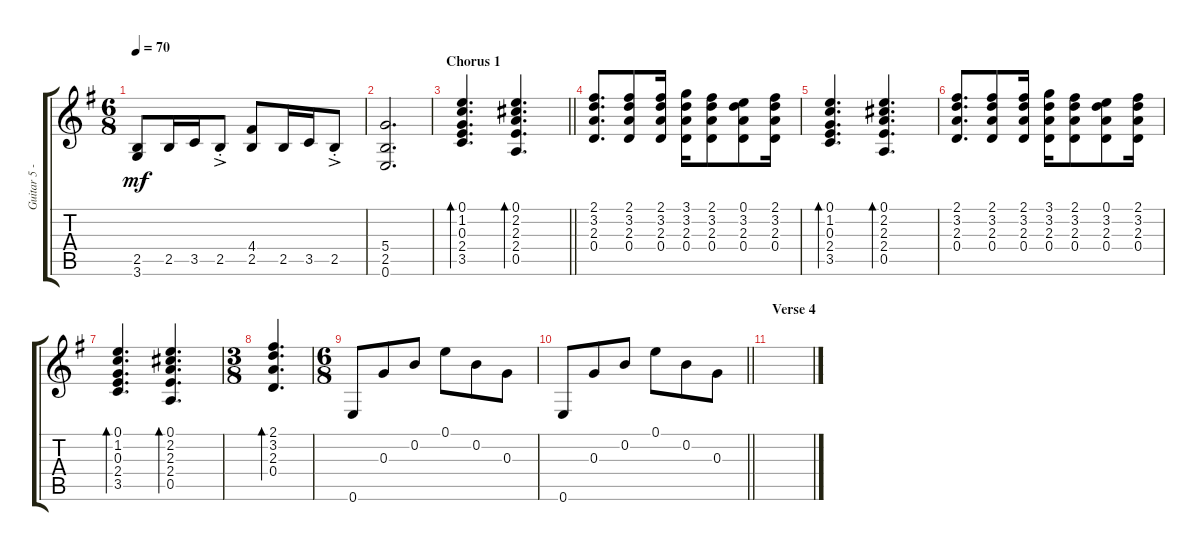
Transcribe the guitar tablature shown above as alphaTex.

\track ("Guitar 5 - Overd" "Guitar 5 -") {instrument electricguitarclean}
\staff {score tabs}
\tuning (E4 B3 G3 D3 A2 E2) {hide}
\ts (6 8)
\tempo 70
\clef g2
\ks g
(2.5 3.6).8{dy mf} 2.5.16 3.5.16 2.5{ac st}.8 (4.4 2.5).8 2.5.16 3.5.16 2.5{ac st}.8 |
(5.4 2.5 0.6).2{d} |
\section ("" "Chorus 1")
\barLineRight lightlight
(0.1 1.2 0.3 2.4 3.5).4{d bd 30} (0.1 2.2 2.3 2.4 0.5).4{d bd 30} |
(2.1 3.2 2.3 0.4).8{d} (2.1 3.2 2.3 0.4).8 (2.1 3.2 2.3 0.4).16 (3.1 3.2 2.3 0.4).16 (2.1 3.2 2.3 0.4).8 (0.1 3.2 2.3 0.4).8 (2.1 3.2 2.3 0.4).16 |
(0.1 1.2 0.3 2.4 3.5).4{d bd 30} (0.1 2.2 2.3 2.4 0.5).4{d bd 30} |
(2.1 3.2 2.3 0.4).8{d} (2.1 3.2 2.3 0.4).8 (2.1 3.2 2.3 0.4).16 (3.1 3.2 2.3 0.4).16 (2.1 3.2 2.3 0.4).8 (0.1 3.2 2.3 0.4).8 (2.1 3.2 2.3 0.4).16 |
(0.1 1.2 0.3 2.4 3.5).4{d bd 30} (0.1 2.2 2.3 2.4 0.5).4{d bd 30} |
\ts (3 8)
(2.1 3.2 2.3 0.4).4{d bd 30} |
\ts (6 8)
0.6.8 0.3.8 0.2.8 0.1.8 0.2.8 0.3.8 |
\barLineRight lightlight
0.6.8 0.3.8 0.2.8 0.1.8 0.2.8 0.3.8 |
\section ("" "Verse 4")
